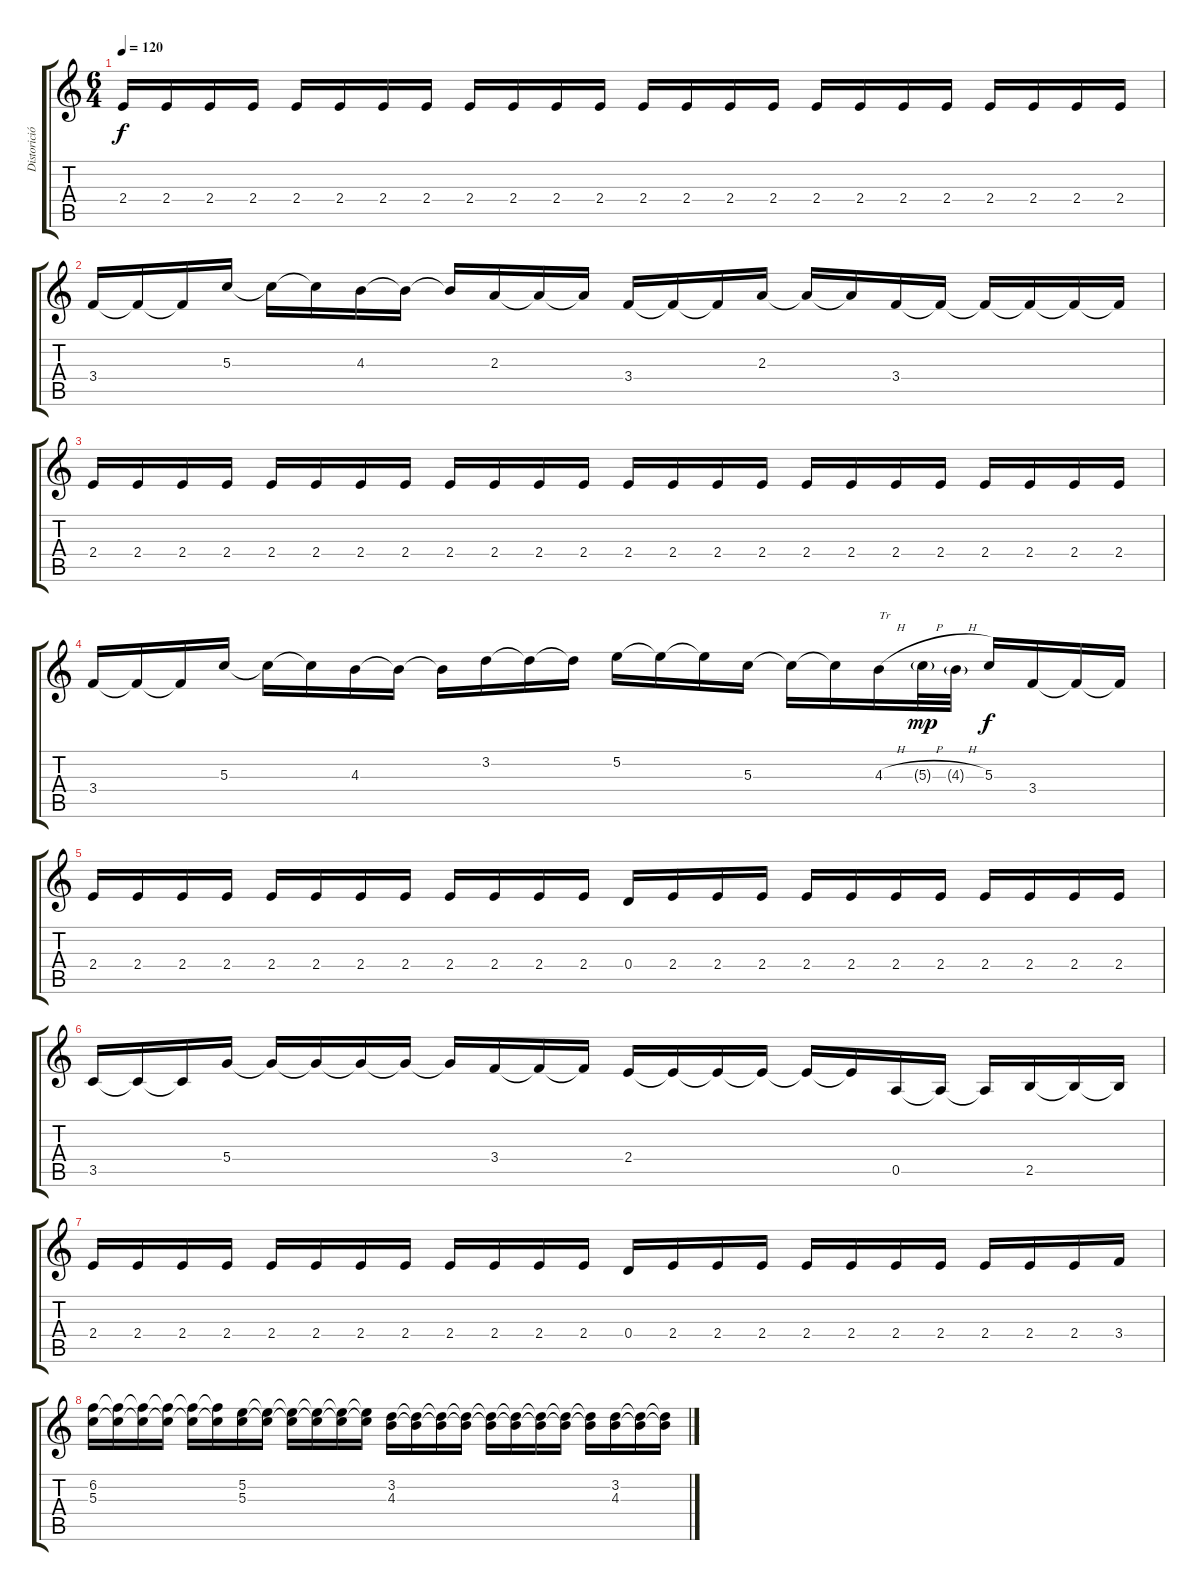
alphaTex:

\track ("Distorición (Melodía)" "Distorició") {instrument distortionguitar}
\staff {score tabs}
\tuning (E4 B3 G3 D3 A2 E2) {hide}
\ts (6 4)
\tempo 120
\clef g2
\ks c
2.4.16{dy f} 2.4.16 2.4.16 2.4.16 2.4.16 2.4.16 2.4.16 2.4.16 2.4.16 2.4.16 2.4.16 2.4.16 2.4.16 2.4.16 2.4.16 2.4.16 2.4.16 2.4.16 2.4.16 2.4.16 2.4.16 2.4.16 2.4.16 2.4.16 |
3.4.16 3.4{t}.16 3.4{t}.16 5.3.16 5.3{t}.16 5.3{t}.16 4.3.16 4.3{t}.16 4.3{t}.16 2.3.16 2.3{t}.16 2.3{t}.16 3.4.16 3.4{t}.16 3.4{t}.16 2.3.16 2.3{t}.16 2.3{t}.16 3.4.16 3.4{t}.16 3.4{t}.16 3.4{t}.16 3.4{t}.16 3.4{t}.16 |
2.4.16 2.4.16 2.4.16 2.4.16 2.4.16 2.4.16 2.4.16 2.4.16 2.4.16 2.4.16 2.4.16 2.4.16 2.4.16 2.4.16 2.4.16 2.4.16 2.4.16 2.4.16 2.4.16 2.4.16 2.4.16 2.4.16 2.4.16 2.4.16 |
3.4.16 3.4{t}.16 3.4{t}.16 5.3.16 5.3{t}.16 5.3{t}.16 4.3.16 4.3{t}.16 4.3{t}.16 3.2.16 3.2{t}.16 3.2{t}.16 5.2.16 5.2{t}.16 5.2{t}.16 5.3.16 5.3{t}.16 5.3{t}.16 4.3{h}.16{txt "Tr"} 5.3{h g}.32{dy mp} 4.3{h g}.32 5.3.16{dy f} 3.4.16 3.4{t}.16 3.4{t}.16 |
2.4.16 2.4.16 2.4.16 2.4.16 2.4.16 2.4.16 2.4.16 2.4.16 2.4.16 2.4.16 2.4.16 2.4.16 0.4.16 2.4.16 2.4.16 2.4.16 2.4.16 2.4.16 2.4.16 2.4.16 2.4.16 2.4.16 2.4.16 2.4.16 |
3.5.16 3.5{t}.16 3.5{t}.16 5.4.16 5.4{t}.16 5.4{t}.16 5.4{t}.16 5.4{t}.16 5.4{t}.16 3.4.16 3.4{t}.16 3.4{t}.16 2.4.16 2.4{t}.16 2.4{t}.16 2.4{t}.16 2.4{t}.16 2.4{t}.16 0.5.16 0.5{t}.16 0.5{t}.16 2.5.16 2.5{t}.16 2.5{t}.16 |
2.4.16 2.4.16 2.4.16 2.4.16 2.4.16 2.4.16 2.4.16 2.4.16 2.4.16 2.4.16 2.4.16 2.4.16 0.4.16 2.4.16 2.4.16 2.4.16 2.4.16 2.4.16 2.4.16 2.4.16 2.4.16 2.4.16 2.4.16 3.4.16 |
(6.2 5.3).16 (6.2{t} 5.3{t}).16 (6.2{t} 5.3{t}).16 (6.2{t} 5.3{t}).16 (6.2{t} 5.3{t}).16 (6.2{t} 5.3{t}).16 (5.2 5.3).16 (5.2{t} 5.3{t}).16 (5.2{t} 5.3{t}).16 (5.2{t} 5.3{t}).16 (5.2{t} 5.3{t}).16 (5.2{t} 5.3{t}).16 (3.2 4.3).16 (3.2{t} 4.3{t}).16 (3.2{t} 4.3{t}).16 (3.2{t} 4.3{t}).16 (3.2{t} 4.3{t}).16 (3.2{t} 4.3{t}).16 (3.2{t} 4.3{t}).16 (3.2{t} 4.3{t}).16 (3.2{t} 4.3{t}).16 (3.2 4.3).16 (3.2{t} 4.3{t}).16 (3.2{t} 4.3{t}).16
